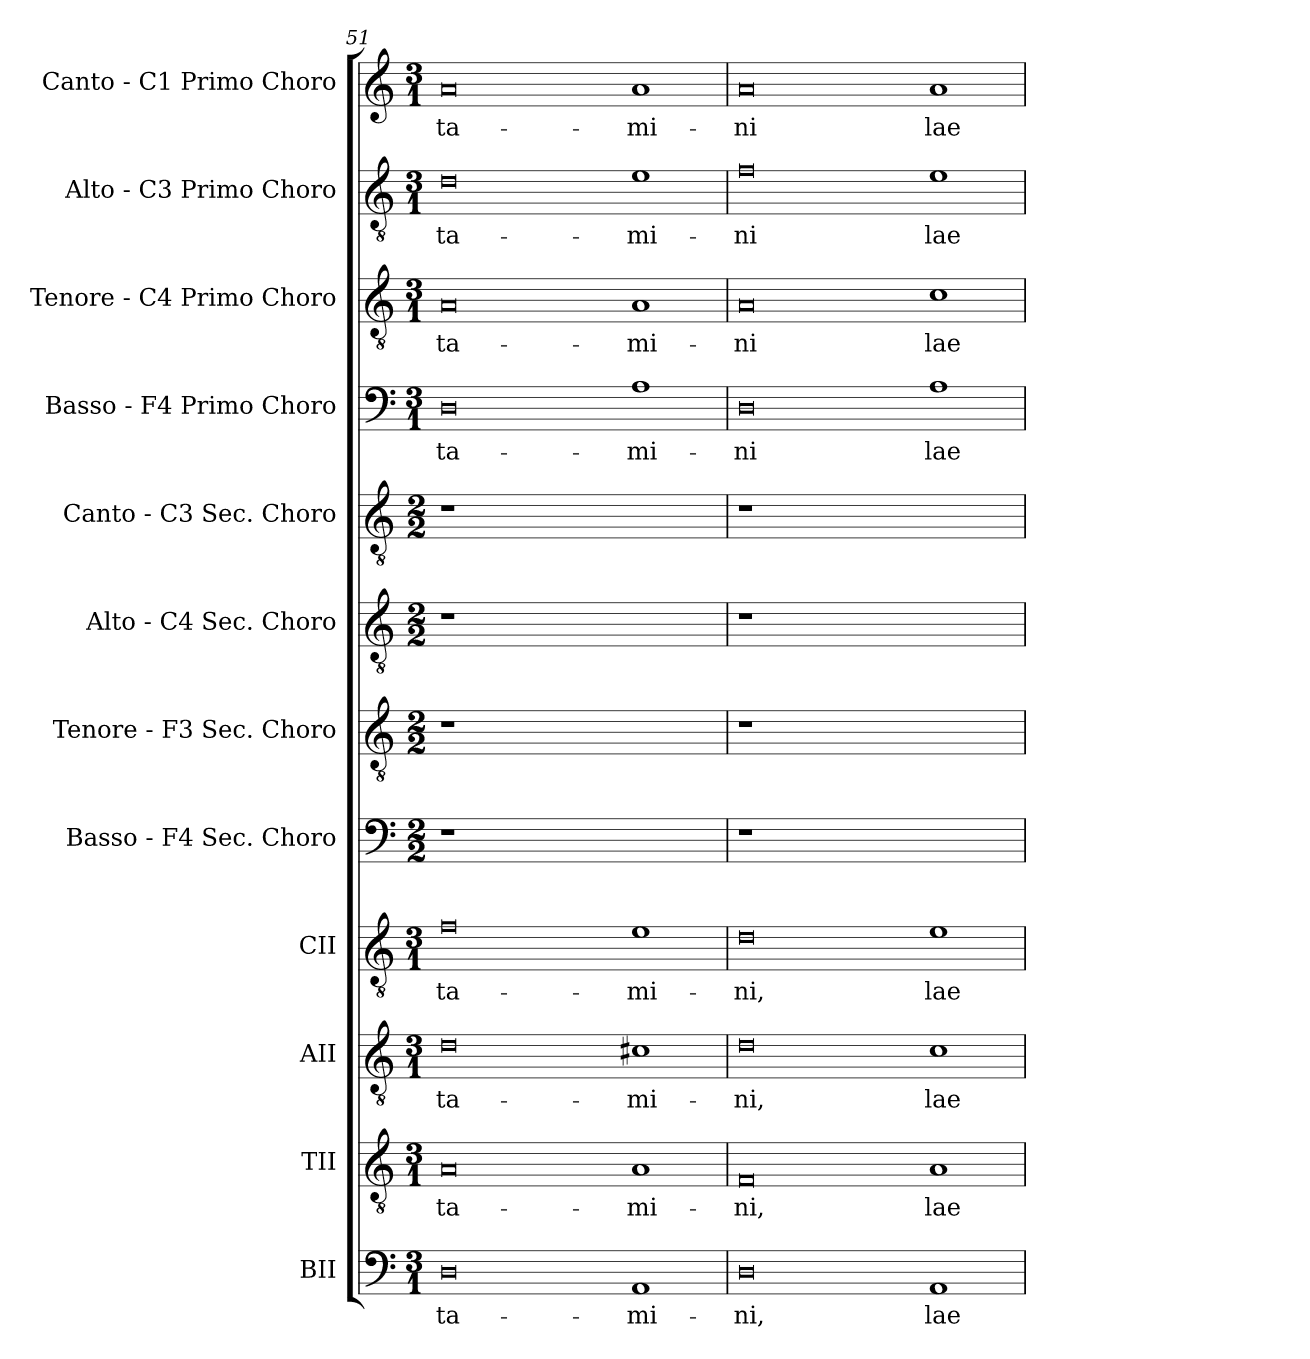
**kern	**text	**kern	**text	**kern	**text	**kern	**text	**kern	**kern	**kern	**kern	**kern	**text	**kern	**text	**kern	**text	**kern	**text
*part12	*part12	*part11	*part11	*part10	*part10	*part9	*part9	*part8	*part7	*part6	*part5	*part4	*part4	*part3	*part3	*part2	*part2	*part1	*part1
*staff12	*staff12	*staff11	*staff11	*staff10	*staff10	*staff9	*staff9	*staff8	*staff7	*staff6	*staff5	*staff4	*staff4	*staff3	*staff3	*staff2	*staff2	*staff1	*staff1
*I"BII	*	*I"TII	*	*I"AII	*	*I"CII	*	*I"Basso - F4  Sec. Choro	*I"Tenore - F3  Sec. Choro	*I"Alto - C4  Sec. Choro	*I"Canto - C3  Sec. Choro	*I"Basso - F4  Primo Choro	*	*I"Tenore - C4  Primo Choro	*	*I"Alto - C3  Primo Choro	*	*I"Canto - C1  Primo Choro	*
*I'BII	*	*I'TII	*	*I'AII	*	*I'CII	*	*I'Ch	*I'Ch	*I'Ch	*I'Ch	*I'BI	*	*I'TI	*	*I'AI	*	*I'CI	*
*clefF4	*	*clefGv2	*	*clefGv2	*	*clefGv2	*	*clefF4	*clefGv2	*clefGv2	*clefGv2	*clefF4	*	*clefGv2	*	*clefGv2	*	*clefG2	*
*M3/1	*	*M3/1	*	*M3/1	*	*M3/1	*	*M2/2	*M2/2	*M2/2	*M2/2	*M3/1	*	*M3/1	*	*M3/1	*	*M3/1	*
=51	=51	=51	=51	=51	=51	=51	=51	=51	=51	=51	=51	=51	=51	=51	=51	=51	=51	=51	=51
!	!LO:LY:b:cj	!	!LO:LY:b:cj	!	!LO:LY:b:cj	!	!LO:LY:b:cj	!	!	!	!	!	!LO:LY:b:cj	!	!LO:LY:b:cj	!	!LO:LY:b:cj	!	!LO:LY:b:cj
0D	-ta-	0A	-ta-	0d	-ta-	0f	-ta-	1r	1r	1r	1r	0D	-ta-	0A	-ta-	0d	-ta-	0a	-ta-
.	.	.	.	.	.	.	.	0ryy	0ryy	0ryy	0ryy	.	.	.	.	.	.	.	.
!	!LO:LY:b:cj	!	!LO:LY:b:cj	!	!LO:LY:b:cj	!	!LO:LY:b:cj	!	!	!	!	!	!LO:LY:b:cj	!	!LO:LY:b:cj	!	!LO:LY:b:cj	!	!LO:LY:b:cj
1AA	-mi-	1A	-mi-	1c#X	-mi-	1e	-mi-	.	.	.	.	1A	-mi-	1A	-mi-	1e	-mi-	1a	-mi-
=52	=52	=52	=52	=52	=52	=52	=52	=52	=52	=52	=52	=52	=52	=52	=52	=52	=52	=52	=52
!	!LO:LY:b:cj	!	!LO:LY:b:cj	!	!LO:LY:b:cj	!	!LO:LY:b:cj	!	!	!	!	!	!LO:LY:b:cj	!	!LO:LY:b:cj	!	!LO:LY:b:cj	!	!LO:LY:b:cj
0D	-ni,	0F	-ni,	0d	-ni,	0d	-ni,	1r	1r	1r	1r	0D	-ni	0A	-ni	0f	-ni	0a	-ni
.	.	.	.	.	.	.	.	0ryy	0ryy	0ryy	0ryy	.	.	.	.	.	.	.	.
!	!LO:LY:b:cj	!	!LO:LY:b:cj	!	!LO:LY:b:cj	!	!LO:LY:b:cj	!	!	!	!	!	!LO:LY:b:cj	!	!LO:LY:b:cj	!	!LO:LY:b:cj	!	!LO:LY:b:cj
1AA	lae-	1A	lae-	1c	lae-	1e	lae-	.	.	.	.	1A	lae-	1c	lae-	1e	lae-	1a	lae-
=	=	=	=	=	=	=	=	=	=	=	=	=	=	=	=	=	=	=	=
*-	*-	*-	*-	*-	*-	*-	*-	*-	*-	*-	*-	*-	*-	*-	*-	*-	*-	*-	*-
